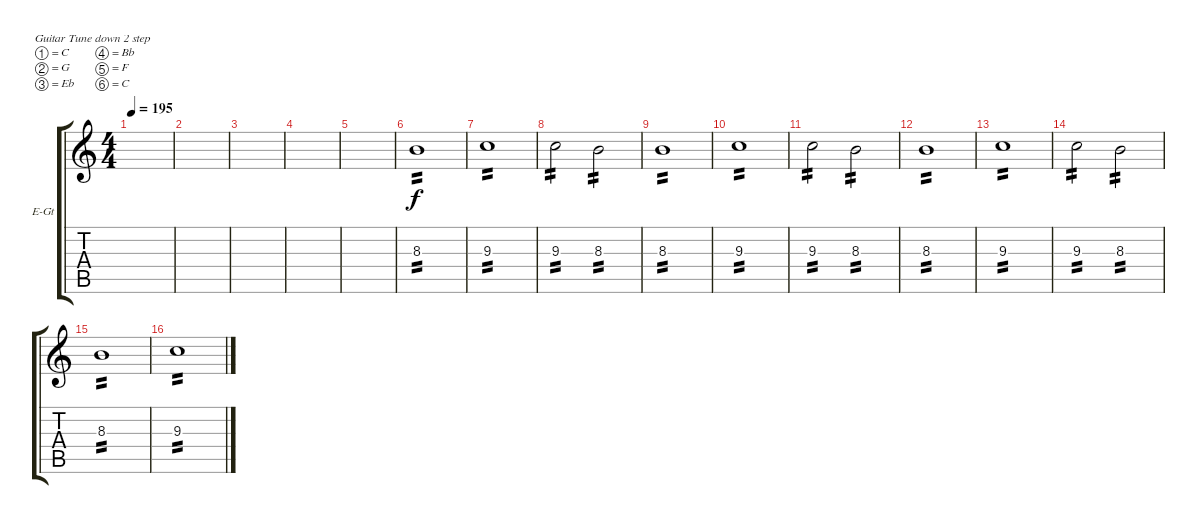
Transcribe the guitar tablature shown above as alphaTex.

\defaultSystemsLayout 4
\bracketExtendMode groupsimilarinstruments
\firstSystemTrackNameOrientation horizontal
\otherSystemsTrackNameOrientation horizontal
\track ("Electric Guitar" "E-Gt") {instrument distortionguitar}
\staff {score tabs}
\tuning (C4 G3 Eb3 Bb2 F2 C2)
\ts (4 4)
\tempo 195
\clef g2
\ks c
|
|
|
|
|
8.3.1{tp 2} |
9.3.1{tp 2} |
9.3.2{tp 2} 8.3.2{tp 2} |
8.3.1{tp 2} |
9.3.1{tp 2} |
9.3.2{tp 2} 8.3.2{tp 2} |
8.3.1{tp 2} |
9.3.1{tp 2} |
9.3.2{tp 2} 8.3.2{tp 2} |
8.3.1{tp 2} |
9.3.1{tp 2}
